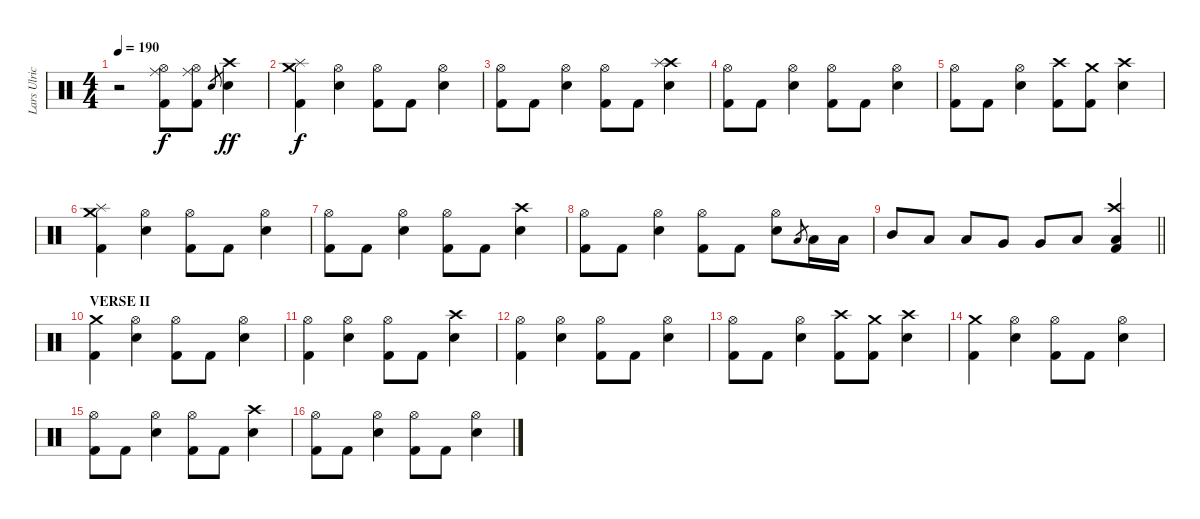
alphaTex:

\track ("Lars Ulrich - drums" "Lars Ulric") {instrument percussion}
\staff {score}
\articulation defaults
\ts (4 4)
\tempo 190
\clef neutral
\ks c
r.2{dy mp} ("Hi-Hat (open)" "Ride (middle)" "Kick (hit) 2").8{dy f} ("Hi-Hat (open)" "Ride (middle)" "Kick (hit) 2").8 "Electric Snare (hit)".8{gr} ("Crash high (hit)" "Electric Snare (hit)").4{dy ff} |
("Crash medium (hit)" "Splash (hit)" "Kick (hit) 2").4{dy f} ("Hi-Hat (open)" "Electric Snare (hit)").4 ("Hi-Hat (open)" "Kick (hit) 2").8 "Kick (hit) 2".8 ("Hi-Hat (open)" "Electric Snare (hit)").4 |
("Hi-Hat (open)" "Kick (hit) 2").8 "Kick (hit) 2".8 ("Hi-Hat (open)" "Electric Snare (hit)").4 ("Hi-Hat (open)" "Kick (hit) 2").8 "Kick (hit) 2".8 ("Crash high (hit)" "Splash (hit)" "Electric Snare (hit)").4 |
("Hi-Hat (open)" "Kick (hit) 2").8 "Kick (hit) 2".8 ("Hi-Hat (open)" "Electric Snare (hit)").4 ("Hi-Hat (open)" "Kick (hit) 2").8 "Kick (hit) 2".8 ("Hi-Hat (open)" "Electric Snare (hit)").4 |
("Hi-Hat (open)" "Kick (hit) 2").8 "Kick (hit) 2".8 ("Hi-Hat (open)" "Electric Snare (hit)").4 ("Crash high (hit)" "Kick (hit) 2").8 ("Crash medium (hit)" "Kick (hit) 2").8 ("Crash high (hit)" "Electric Snare (hit)").4 |
("Crash medium (hit)" "Splash (hit)" "Kick (hit) 2").4 ("Hi-Hat (open)" "Electric Snare (hit)").4 ("Hi-Hat (open)" "Kick (hit) 2").8 "Kick (hit) 2".8 ("Hi-Hat (open)" "Electric Snare (hit)").4 |
("Hi-Hat (open)" "Kick (hit) 2").8 "Kick (hit) 2".8 ("Hi-Hat (open)" "Electric Snare (hit)").4 ("Hi-Hat (open)" "Kick (hit) 2").8 "Kick (hit) 2".8 ("Crash high (hit)" "Electric Snare (hit)").4 |
("Hi-Hat (open)" "Kick (hit) 2").8 "Kick (hit) 2".8 ("Hi-Hat (open)" "Electric Snare (hit)").4 ("Hi-Hat (open)" "Kick (hit) 2").8 "Kick (hit) 2".8 ("Hi-Hat (open)" "Electric Snare (hit)").8 "Low Tom (hit)".8{gr} "Low Tom (hit)".16 "Low Tom (hit)".16 |
\barLineRight lightlight "Mid Tom (hit)".8 "Low Tom (hit)".8 "Low Tom (hit)".8 "Very Low Tom (hit)".8 "Very Low Tom (hit)".8 "Low Floor Tom (hit)".8
("Crash high (hit)" "Low Floor Tom (hit)" "Kick (hit) 2").4 |
\section ("" "VERSE II")
("Crash medium (hit)" "Kick (hit) 2").4 ("Hi-Hat (open)" "Electric Snare (hit)").4 ("Hi-Hat (open)" "Kick (hit) 2").8 "Kick (hit) 2".8 ("Hi-Hat (open)" "Electric Snare (hit)").4 |
("Hi-Hat (open)" "Kick (hit) 2").4 ("Hi-Hat (open)" "Electric Snare (hit)").4 ("Hi-Hat (open)" "Kick (hit) 2").8 "Kick (hit) 2".8 ("Crash high (hit)" "Electric Snare (hit)").4 |
("Hi-Hat (open)" "Kick (hit) 2").4 ("Hi-Hat (open)" "Electric Snare (hit)").4 ("Hi-Hat (open)" "Kick (hit) 2").8 "Kick (hit) 2".8 ("Hi-Hat (open)" "Electric Snare (hit)").4 |
("Hi-Hat (open)" "Kick (hit) 2").8 "Kick (hit) 2".8 ("Hi-Hat (open)" "Electric Snare (hit)").4 ("Crash high (hit)" "Kick (hit) 2").8 ("Crash medium (hit)" "Kick (hit) 2").8 ("Crash high (hit)" "Electric Snare (hit)").4 |
("Crash medium (hit)" "Kick (hit) 2").4 ("Hi-Hat (open)" "Electric Snare (hit)").4 ("Hi-Hat (open)" "Kick (hit) 2").8 "Kick (hit) 2".8 ("Hi-Hat (open)" "Electric Snare (hit)").4 |
("Hi-Hat (open)" "Kick (hit) 2").8 "Kick (hit) 2".8 ("Hi-Hat (open)" "Electric Snare (hit)").4 ("Hi-Hat (open)" "Kick (hit) 2").8 "Kick (hit) 2".8 ("Crash high (hit)" "Electric Snare (hit)").4 |
("Hi-Hat (open)" "Kick (hit) 2").8 "Kick (hit) 2".8 ("Hi-Hat (open)" "Electric Snare (hit)").4 ("Hi-Hat (open)" "Kick (hit) 2").8 "Kick (hit) 2".8 ("Hi-Hat (open)" "Electric Snare (hit)").4
